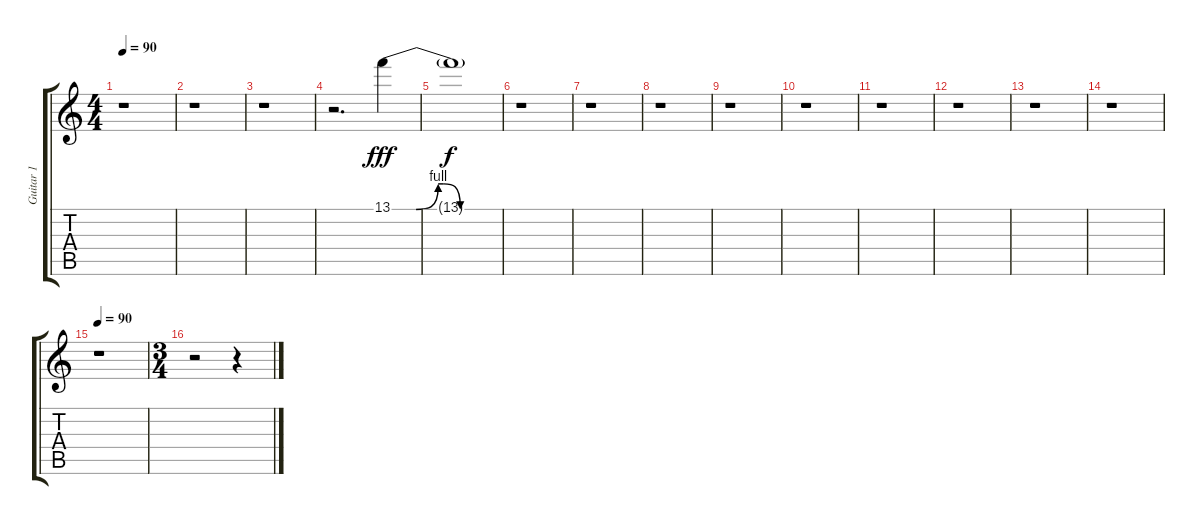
\track ("Guitar 1" "Guitar 1") {instrument distortionguitar}
\staff {score tabs}
\tuning (E4 B3 G3 D3 A2 E2) {hide}
\ts (4 4)
\tempo 90
\tempo 105
\tempo 90
\clef g2
\ks c
r.1{dy fff instrument distortionguitar} |
r.1 |
r.1 |
r.2{d} 13.1{be (custom 0 0 13 0 25 4 28 4 37 0 50 0 60 0)}.4 |
13.1{t}.1{dy f} |
r.1 |
r.1 |
r.1 |
r.1 |
r.1 |
r.1 |
r.1 |
r.1 |
r.1 |
\tempo 90
r.1 |
\ts (3 4)
r.2 r.4
